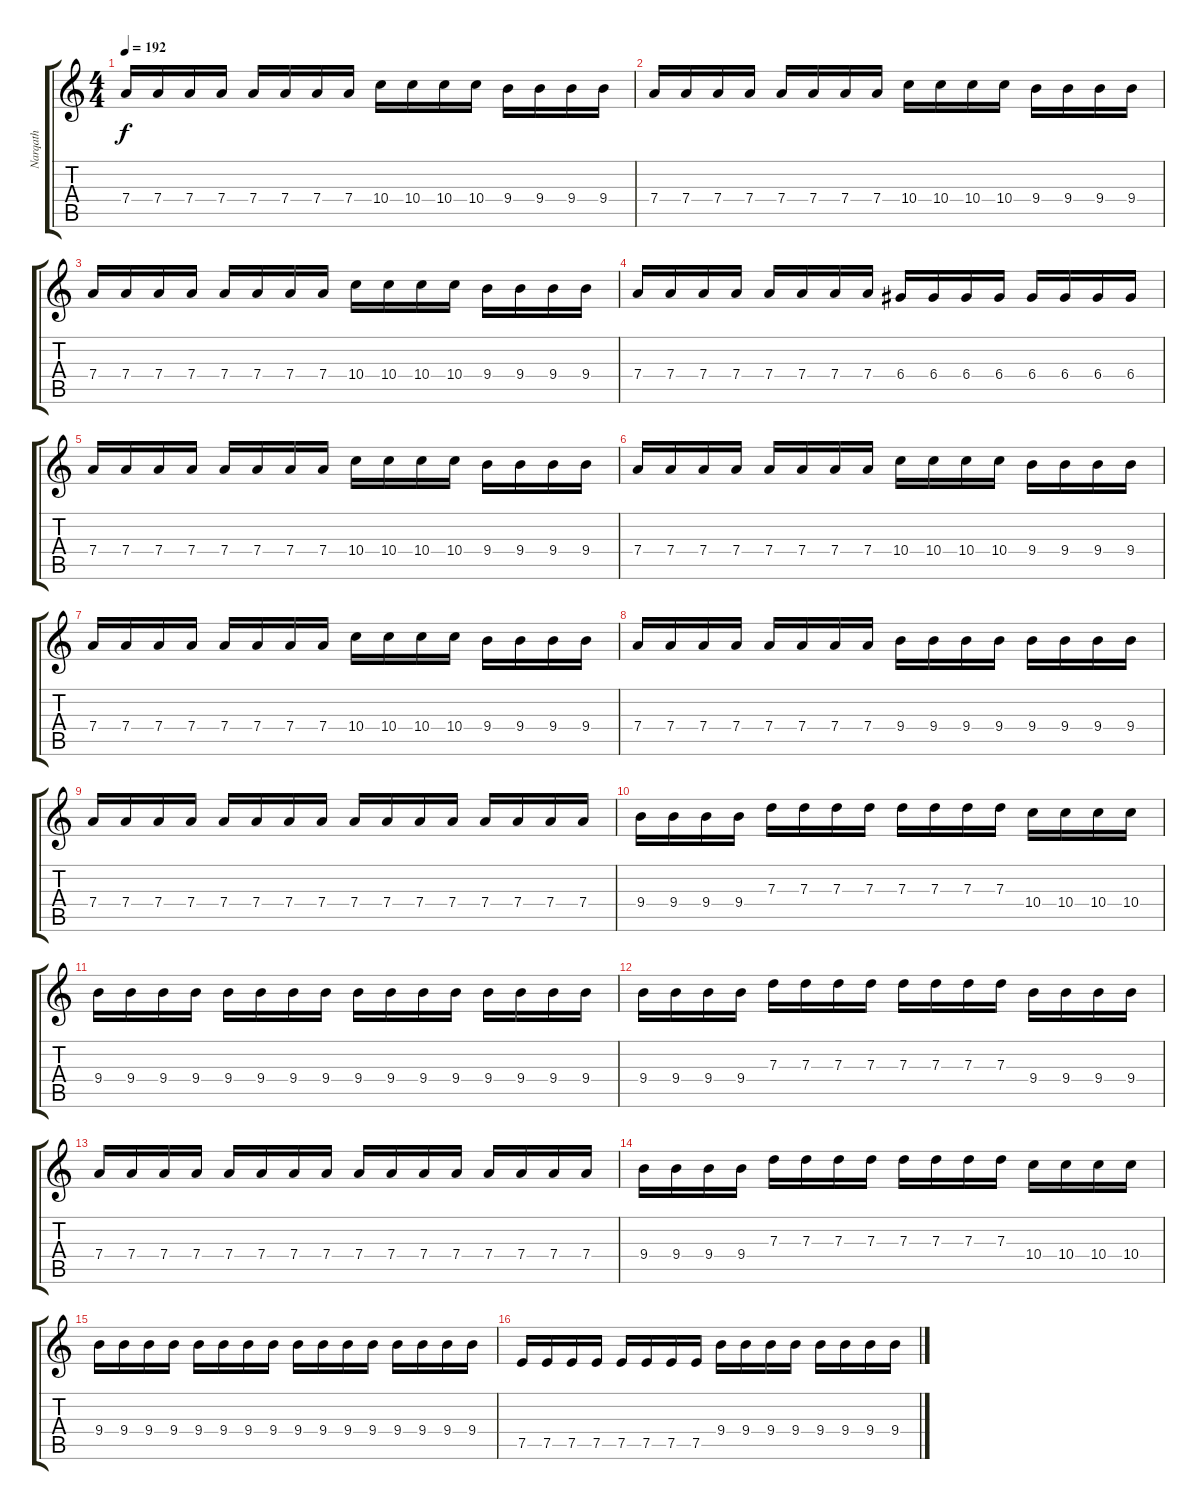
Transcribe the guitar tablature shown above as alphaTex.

\track ("Narqath" "Narqath") {instrument distortionguitar}
\staff {score tabs}
\tuning (E4 B3 G3 D3 A2 E2) {hide}
\ts (4 4)
\tempo 192
\clef g2
\ks c
7.4.16{dy f} 7.4.16 7.4.16 7.4.16 7.4.16 7.4.16 7.4.16 7.4.16 10.4.16 10.4.16 10.4.16 10.4.16 9.4.16 9.4.16 9.4.16 9.4.16 |
7.4.16 7.4.16 7.4.16 7.4.16 7.4.16 7.4.16 7.4.16 7.4.16 10.4.16 10.4.16 10.4.16 10.4.16 9.4.16 9.4.16 9.4.16 9.4.16 |
7.4.16 7.4.16 7.4.16 7.4.16 7.4.16 7.4.16 7.4.16 7.4.16 10.4.16 10.4.16 10.4.16 10.4.16 9.4.16 9.4.16 9.4.16 9.4.16 |
7.4.16 7.4.16 7.4.16 7.4.16 7.4.16 7.4.16 7.4.16 7.4.16 6.4.16 6.4.16 6.4.16 6.4.16 6.4.16 6.4.16 6.4.16 6.4.16 |
7.4.16 7.4.16 7.4.16 7.4.16 7.4.16 7.4.16 7.4.16 7.4.16 10.4.16 10.4.16 10.4.16 10.4.16 9.4.16 9.4.16 9.4.16 9.4.16 |
7.4.16 7.4.16 7.4.16 7.4.16 7.4.16 7.4.16 7.4.16 7.4.16 10.4.16 10.4.16 10.4.16 10.4.16 9.4.16 9.4.16 9.4.16 9.4.16 |
7.4.16 7.4.16 7.4.16 7.4.16 7.4.16 7.4.16 7.4.16 7.4.16 10.4.16 10.4.16 10.4.16 10.4.16 9.4.16 9.4.16 9.4.16 9.4.16 |
7.4.16 7.4.16 7.4.16 7.4.16 7.4.16 7.4.16 7.4.16 7.4.16 9.4.16 9.4.16 9.4.16 9.4.16 9.4.16 9.4.16 9.4.16 9.4.16 |
7.4.16 7.4.16 7.4.16 7.4.16 7.4.16 7.4.16 7.4.16 7.4.16 7.4.16 7.4.16 7.4.16 7.4.16 7.4.16 7.4.16 7.4.16 7.4.16 |
9.4.16 9.4.16 9.4.16 9.4.16 7.3.16 7.3.16 7.3.16 7.3.16 7.3.16 7.3.16 7.3.16 7.3.16 10.4.16 10.4.16 10.4.16 10.4.16 |
9.4.16 9.4.16 9.4.16 9.4.16 9.4.16 9.4.16 9.4.16 9.4.16 9.4.16 9.4.16 9.4.16 9.4.16 9.4.16 9.4.16 9.4.16 9.4.16 |
9.4.16 9.4.16 9.4.16 9.4.16 7.3.16 7.3.16 7.3.16 7.3.16 7.3.16 7.3.16 7.3.16 7.3.16 9.4.16 9.4.16 9.4.16 9.4.16 |
7.4.16 7.4.16 7.4.16 7.4.16 7.4.16 7.4.16 7.4.16 7.4.16 7.4.16 7.4.16 7.4.16 7.4.16 7.4.16 7.4.16 7.4.16 7.4.16 |
9.4.16 9.4.16 9.4.16 9.4.16 7.3.16 7.3.16 7.3.16 7.3.16 7.3.16 7.3.16 7.3.16 7.3.16 10.4.16 10.4.16 10.4.16 10.4.16 |
9.4.16 9.4.16 9.4.16 9.4.16 9.4.16 9.4.16 9.4.16 9.4.16 9.4.16 9.4.16 9.4.16 9.4.16 9.4.16 9.4.16 9.4.16 9.4.16 |
7.5.16 7.5.16 7.5.16 7.5.16 7.5.16 7.5.16 7.5.16 7.5.16 9.4.16 9.4.16 9.4.16 9.4.16 9.4.16 9.4.16 9.4.16 9.4.16
